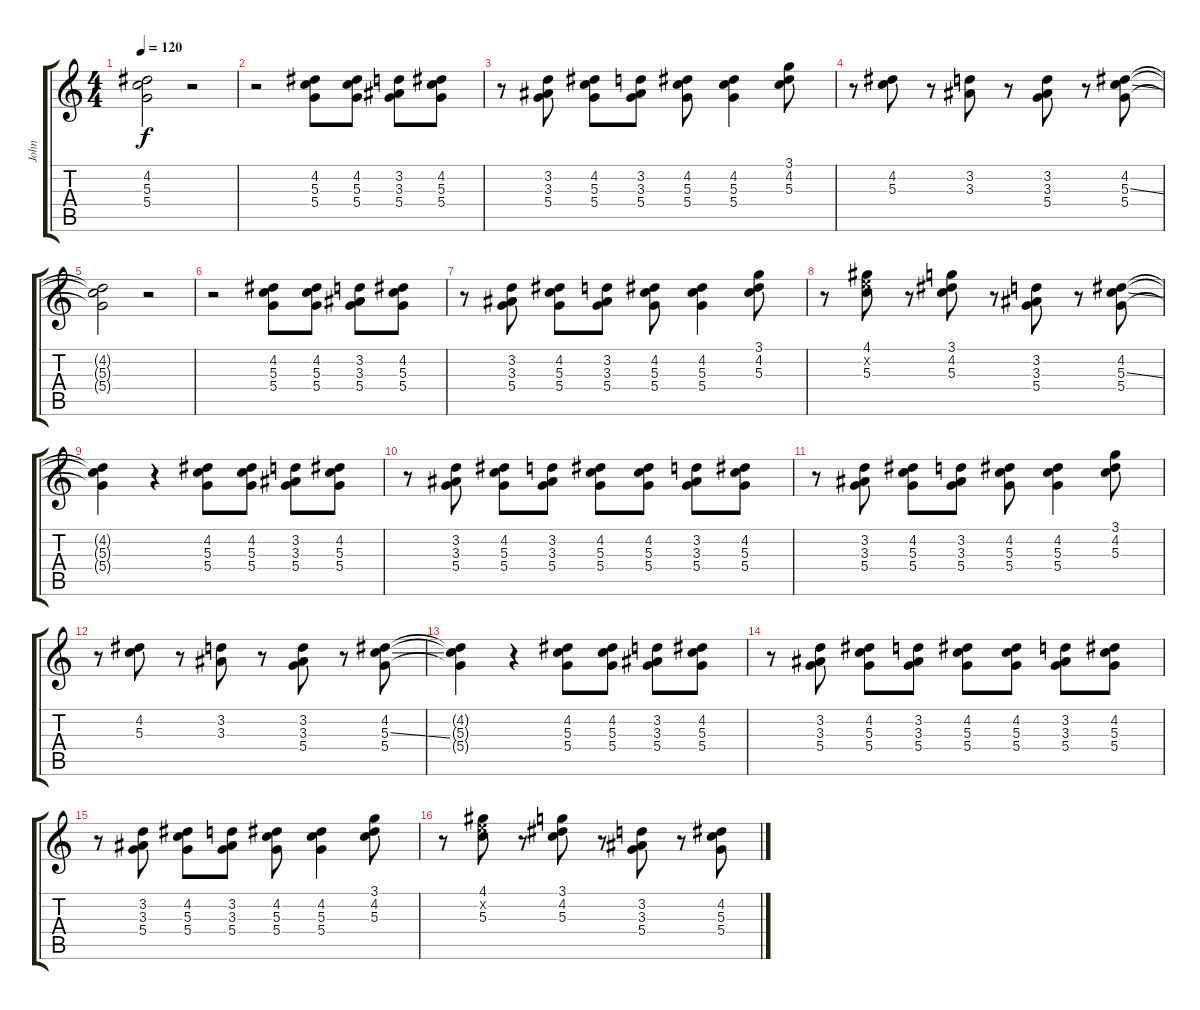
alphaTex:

\track ("John" "John") {instrument electricguitarclean}
\staff {score tabs}
\tuning (E4 B3 G3 D3 A2 E2) {hide}
\ts (4 4)
\tempo 120
\clef g2
\ks c
(4.2{t} 5.3{t} 5.4{t}).2{dy f} r.2 |
r.2 (4.2 5.3 5.4).8 (4.2 5.3 5.4).8 (3.2 3.3 5.4).8 (4.2 5.3 5.4).8 |
r.8 (3.2 3.3 5.4).8 (4.2 5.3 5.4).8 (3.2 3.3 5.4).8 (4.2 5.3 5.4).8 (4.2 5.3 5.4).4 (3.1 4.2 5.3).8 |
r.8 (4.2 5.3).8 r.8 (3.2 3.3).8 r.8 (3.2 3.3 5.4).8 r.8 (4.2 5.3{ss} 5.4).8 |
(4.2{t} 5.3{t} 5.4{t}).2 r.2 |
r.2 (4.2 5.3 5.4).8 (4.2 5.3 5.4).8 (3.2 3.3 5.4).8 (4.2 5.3 5.4).8 |
r.8 (3.2 3.3 5.4).8 (4.2 5.3 5.4).8 (3.2 3.3 5.4).8 (4.2 5.3 5.4).8 (4.2 5.3 5.4).4 (3.1 4.2 5.3).8 |
r.8 (4.1 5.2{x} 5.3).8 r.8 (3.1 4.2 5.3).8 r.8 (3.2 3.3 5.4).8 r.8 (4.2 5.3{ss} 5.4).8 |
(4.2{t} 5.3{t} 5.4{t}).4 r.4 (4.2 5.3 5.4).8 (4.2 5.3 5.4).8 (3.2 3.3 5.4).8 (4.2 5.3 5.4).8 |
r.8 (3.2 3.3 5.4).8 (4.2 5.3 5.4).8 (3.2 3.3 5.4).8 (4.2 5.3 5.4).8 (4.2 5.3 5.4).8 (3.2 3.3 5.4).8 (4.2 5.3 5.4).8 |
r.8 (3.2 3.3 5.4).8 (4.2 5.3 5.4).8 (3.2 3.3 5.4).8 (4.2 5.3 5.4).8 (4.2 5.3 5.4).4 (3.1 4.2 5.3).8 |
r.8 (4.2 5.3).8 r.8 (3.2 3.3).8 r.8 (3.2 3.3 5.4).8 r.8 (4.2 5.3{ss} 5.4).8 |
(4.2{t} 5.3{t} 5.4{t}).4 r.4 (4.2 5.3 5.4).8 (4.2 5.3 5.4).8 (3.2 3.3 5.4).8 (4.2 5.3 5.4).8 |
r.8 (3.2 3.3 5.4).8 (4.2 5.3 5.4).8 (3.2 3.3 5.4).8 (4.2 5.3 5.4).8 (4.2 5.3 5.4).8 (3.2 3.3 5.4).8 (4.2 5.3 5.4).8 |
r.8 (3.2 3.3 5.4).8 (4.2 5.3 5.4).8 (3.2 3.3 5.4).8 (4.2 5.3 5.4).8 (4.2 5.3 5.4).4 (3.1 4.2 5.3).8 |
r.8 (4.1 5.2{x} 5.3).8 r.8 (3.1 4.2 5.3).8 r.8 (3.2 3.3 5.4).8 r.8 (4.2 5.3{ss} 5.4).8
